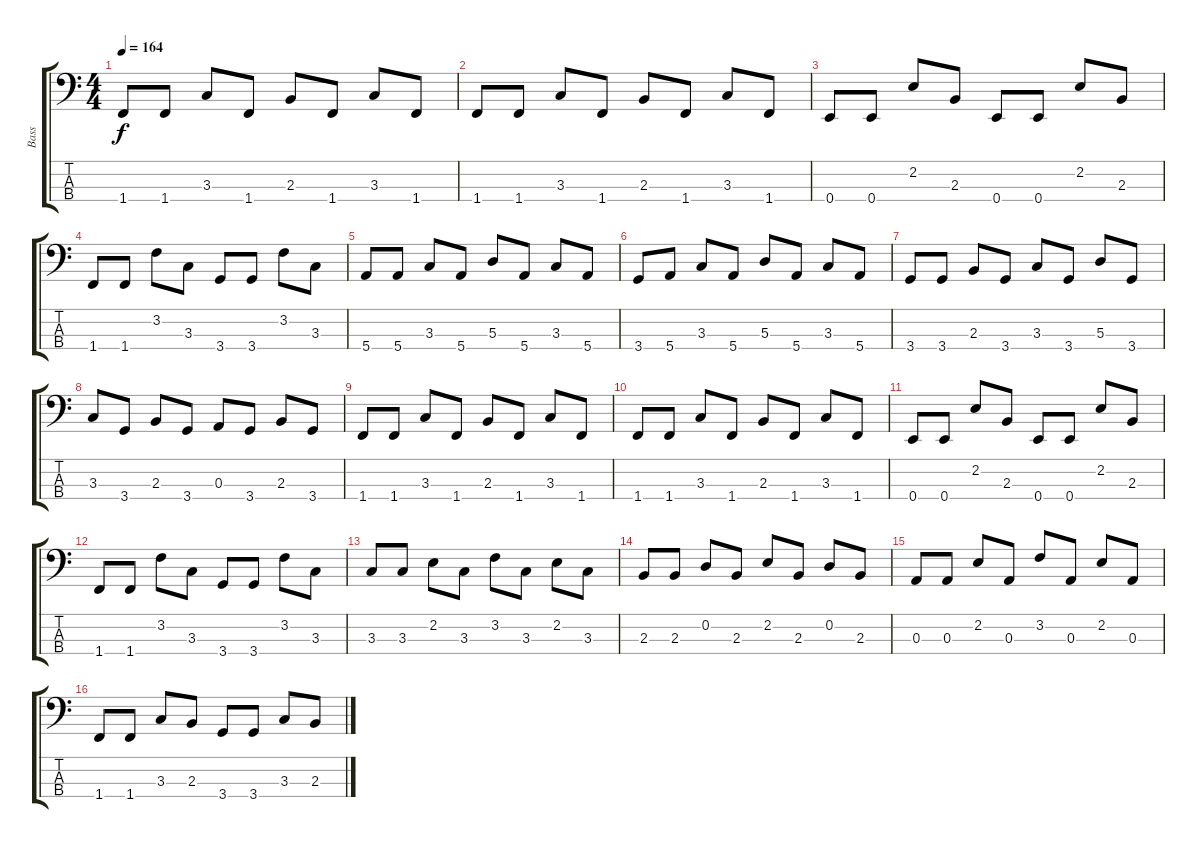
\track ("Bass" "Bass") {instrument electricbassfinger}
\staff {score tabs}
\tuning (G2 D2 A1 E1) {hide}
\ts (4 4)
\tempo 164
\clef f4
\ks c
1.4.8{dy f} 1.4.8 3.3.8 1.4.8 2.3.8 1.4.8 3.3.8 1.4.8 |
1.4.8 1.4.8 3.3.8 1.4.8 2.3.8 1.4.8 3.3.8 1.4.8 |
0.4.8 0.4.8 2.2.8 2.3.8 0.4.8 0.4.8 2.2.8 2.3.8 |
1.4.8 1.4.8 3.2.8 3.3.8 3.4.8 3.4.8 3.2.8 3.3.8 |
5.4.8 5.4.8 3.3.8 5.4.8 5.3.8 5.4.8 3.3.8 5.4.8 |
3.4.8 5.4.8 3.3.8 5.4.8 5.3.8 5.4.8 3.3.8 5.4.8 |
3.4.8 3.4.8 2.3.8 3.4.8 3.3.8 3.4.8 5.3.8 3.4.8 |
3.3.8 3.4.8 2.3.8 3.4.8 0.3.8 3.4.8 2.3.8 3.4.8 |
1.4.8 1.4.8 3.3.8 1.4.8 2.3.8 1.4.8 3.3.8 1.4.8 |
1.4.8 1.4.8 3.3.8 1.4.8 2.3.8 1.4.8 3.3.8 1.4.8 |
0.4.8 0.4.8 2.2.8 2.3.8 0.4.8 0.4.8 2.2.8 2.3.8 |
1.4.8 1.4.8 3.2.8 3.3.8 3.4.8 3.4.8 3.2.8 3.3.8 |
3.3.8 3.3.8 2.2.8 3.3.8 3.2.8 3.3.8 2.2.8 3.3.8 |
2.3.8 2.3.8 0.2.8 2.3.8 2.2.8 2.3.8 0.2.8 2.3.8 |
0.3.8 0.3.8 2.2.8 0.3.8 3.2.8 0.3.8 2.2.8 0.3.8 |
1.4.8 1.4.8 3.3.8 2.3.8 3.4.8 3.4.8 3.3.8 2.3.8
